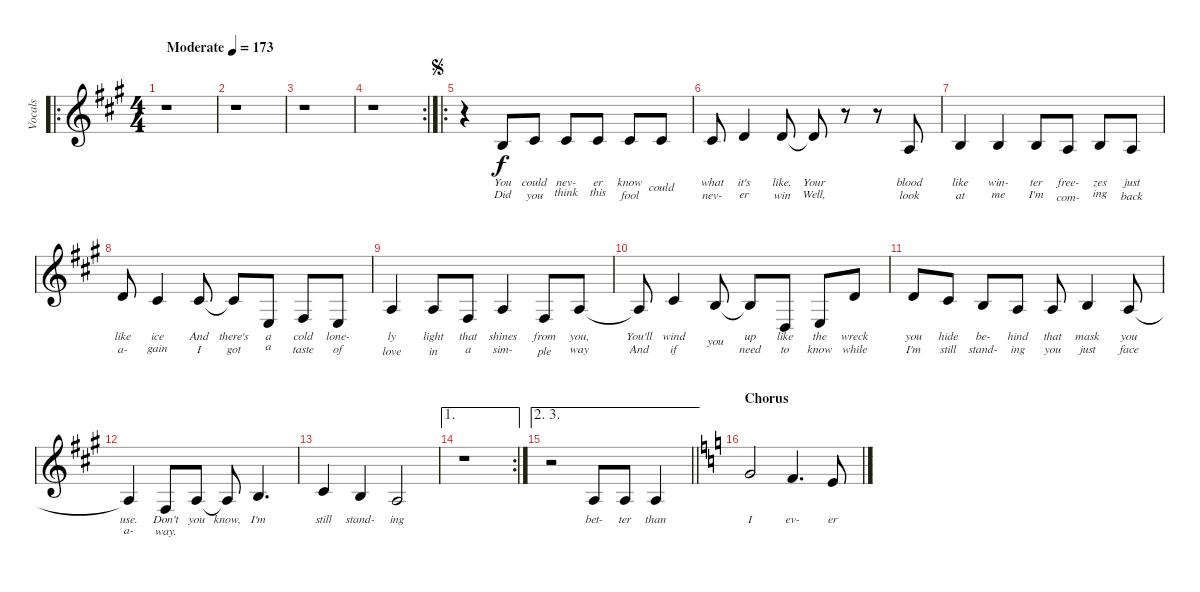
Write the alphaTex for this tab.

\track ("Vocals" "Vocals") {instrument lead6voice}
\staff {score}
\tuning (E4 B3 G3 D3 A2 E2) {hide}
\ro
\ts (4 4)
\tempo (173 "Moderate")
\clef g2
\ks a
r.1{dy f instrument lead6voice} |
r.1 |
r.1 |
\rc 2
r.1 |
\ro
\jump segno
r.4 0.2.8{lyrics (0 "You") lyrics (1 "Did") lyrics (2 "") lyrics (3 "") lyrics (4 "")} 2.2.8{lyrics (0 "could") lyrics (1 "you") lyrics (2 "") lyrics (3 "") lyrics (4 "")} 2.2.8{lyrics (0 "nev-") lyrics (1 "think") lyrics (2 "") lyrics (3 "") lyrics (4 "")} 2.2.8{lyrics (0 "er") lyrics (1 "this") lyrics (2 "") lyrics (3 "") lyrics (4 "")} 2.2.8{lyrics (0 "know") lyrics (1 "fool") lyrics (2 "") lyrics (3 "") lyrics (4 "")} 2.2.8{lyrics (0 "") lyrics (1 "could") lyrics (2 "") lyrics (3 "") lyrics (4 "")} |
2.2.8{lyrics (0 "what") lyrics (1 "nev-") lyrics (2 "") lyrics (3 "") lyrics (4 "")} 3.2.4{lyrics (0 "it's") lyrics (1 "er") lyrics (2 "") lyrics (3 "") lyrics (4 "")} 3.2.8{lyrics (0 "like.") lyrics (1 "win") lyrics (2 "") lyrics (3 "") lyrics (4 "")} 3.2{t}.8{lyrics (0 "Your") lyrics (1 "Well,") lyrics (2 "") lyrics (3 "") lyrics (4 "")} r.8 r.8 2.3.8{lyrics (0 "blood") lyrics (1 "look") lyrics (2 "") lyrics (3 "") lyrics (4 "")} |
0.2.4{lyrics (0 "like") lyrics (1 "at") lyrics (2 "") lyrics (3 "") lyrics (4 "")} 0.2.4{lyrics (0 "win-") lyrics (1 "me") lyrics (2 "") lyrics (3 "") lyrics (4 "")} 0.2.8{lyrics (0 "ter") lyrics (1 "I'm") lyrics (2 "") lyrics (3 "") lyrics (4 "")} 2.3.8{lyrics (0 "free-") lyrics (1 "com-") lyrics (2 "") lyrics (3 "") lyrics (4 "")} 0.2.8{lyrics (0 "zes") lyrics (1 "ing") lyrics (2 "") lyrics (3 "") lyrics (4 "")} 2.3.8{lyrics (0 "just") lyrics (1 "back") lyrics (2 "") lyrics (3 "") lyrics (4 "")} |
3.2.8{lyrics (0 "like") lyrics (1 "a-") lyrics (2 "") lyrics (3 "") lyrics (4 "")} 2.2.4{lyrics (0 "ice") lyrics (1 "gain") lyrics (2 "") lyrics (3 "") lyrics (4 "")} 2.2.8{lyrics (0 "And") lyrics (1 "I") lyrics (2 "") lyrics (3 "") lyrics (4 "")} 2.2{t}.8{lyrics (0 "there's") lyrics (1 "got") lyrics (2 "") lyrics (3 "") lyrics (4 "")} 2.4.8{lyrics (0 "a") lyrics (1 "a") lyrics (2 "") lyrics (3 "") lyrics (4 "")} 4.4.8{lyrics (0 "cold") lyrics (1 "taste") lyrics (2 "") lyrics (3 "") lyrics (4 "")} 2.4.8{lyrics (0 "lone-") lyrics (1 "of") lyrics (2 "") lyrics (3 "") lyrics (4 "")} |
2.3.4{lyrics (0 "ly") lyrics (1 "love") lyrics (2 "") lyrics (3 "") lyrics (4 "")} 2.3.8{lyrics (0 "light") lyrics (1 "in") lyrics (2 "") lyrics (3 "") lyrics (4 "")} 4.4.8{lyrics (0 "that") lyrics (1 "a") lyrics (2 "") lyrics (3 "") lyrics (4 "")} 2.3.4{lyrics (0 "shines") lyrics (1 "sim-") lyrics (2 "") lyrics (3 "") lyrics (4 "")} 4.4.8{lyrics (0 "from") lyrics (1 "ple") lyrics (2 "") lyrics (3 "") lyrics (4 "")} 2.3.8{lyrics (0 "you,") lyrics (1 "way") lyrics (2 "") lyrics (3 "") lyrics (4 "")} |
2.3{t}.8{lyrics (0 "You'll") lyrics (1 "And") lyrics (2 "") lyrics (3 "") lyrics (4 "")} 2.2.4{lyrics (0 "wind") lyrics (1 "if") lyrics (2 "") lyrics (3 "") lyrics (4 "")} 0.2.8{lyrics (0 "") lyrics (1 "you") lyrics (2 "") lyrics (3 "") lyrics (4 "")} 0.2{t}.8{lyrics (0 "up") lyrics (1 "need") lyrics (2 "") lyrics (3 "") lyrics (4 "")} 0.4.8{lyrics (0 "like") lyrics (1 "to") lyrics (2 "") lyrics (3 "") lyrics (4 "")} 2.4.8{lyrics (0 "the") lyrics (1 "know") lyrics (2 "") lyrics (3 "") lyrics (4 "")} 3.2.8{lyrics (0 "wreck") lyrics (1 "while") lyrics (2 "") lyrics (3 "") lyrics (4 "")} |
3.2.8{lyrics (0 "you") lyrics (1 "I'm") lyrics (2 "") lyrics (3 "") lyrics (4 "")} 2.2.8{lyrics (0 "hide") lyrics (1 "still") lyrics (2 "") lyrics (3 "") lyrics (4 "")} 0.2.8{lyrics (0 "be-") lyrics (1 "stand-") lyrics (2 "") lyrics (3 "") lyrics (4 "")} 2.3.8{lyrics (0 "hind") lyrics (1 "ing") lyrics (2 "") lyrics (3 "") lyrics (4 "")} 2.3.8{lyrics (0 "that") lyrics (1 "you") lyrics (2 "") lyrics (3 "") lyrics (4 "")} 0.2.4{lyrics (0 "mask") lyrics (1 "just") lyrics (2 "") lyrics (3 "") lyrics (4 "")} 2.3.8{lyrics (0 "you") lyrics (1 "face") lyrics (2 "") lyrics (3 "") lyrics (4 "")} |
2.3{t}.4{lyrics (0 "use.") lyrics (1 "a-") lyrics (2 "") lyrics (3 "") lyrics (4 "")} 4.4.8{lyrics (0 "Don't") lyrics (1 "way.") lyrics (2 "") lyrics (3 "") lyrics (4 "")} 2.3.8{lyrics (0 "you") lyrics (1 "") lyrics (2 "") lyrics (3 "") lyrics (4 "")} 2.3{t}.8{lyrics (0 "know,") lyrics (1 "") lyrics (2 "") lyrics (3 "") lyrics (4 "")} 0.2.4{d lyrics (0 "I'm") lyrics (1 "") lyrics (2 "") lyrics (3 "") lyrics (4 "")} |
2.2.4{lyrics (0 "still") lyrics (1 "") lyrics (2 "") lyrics (3 "") lyrics (4 "")} 0.2.4{lyrics (0 "stand-") lyrics (1 "") lyrics (2 "") lyrics (3 "") lyrics (4 "")} 2.3.2{lyrics (0 "ing") lyrics (1 "") lyrics (2 "") lyrics (3 "") lyrics (4 "")} |
\ae 1
\rc 2
r.1 |
\ae (2 3)
\barLineRight lightlight
r.2 2.3.8{lyrics (0 "bet-") lyrics (1 "") lyrics (2 "") lyrics (3 "") lyrics (4 "")} 2.3.8{lyrics (0 "ter") lyrics (1 "") lyrics (2 "") lyrics (3 "") lyrics (4 "")} 2.3.4{lyrics (0 "than") lyrics (1 "") lyrics (2 "") lyrics (3 "") lyrics (4 "")} |
\section ("" "Chorus")
\ks c
3.1.2{lyrics (0 "I") lyrics (1 "") lyrics (2 "") lyrics (3 "") lyrics (4 "")} 1.1.4{d lyrics (0 "ev-") lyrics (1 "") lyrics (2 "") lyrics (3 "") lyrics (4 "")} 0.1.8{lyrics (0 "er") lyrics (1 "") lyrics (2 "") lyrics (3 "") lyrics (4 "")}
